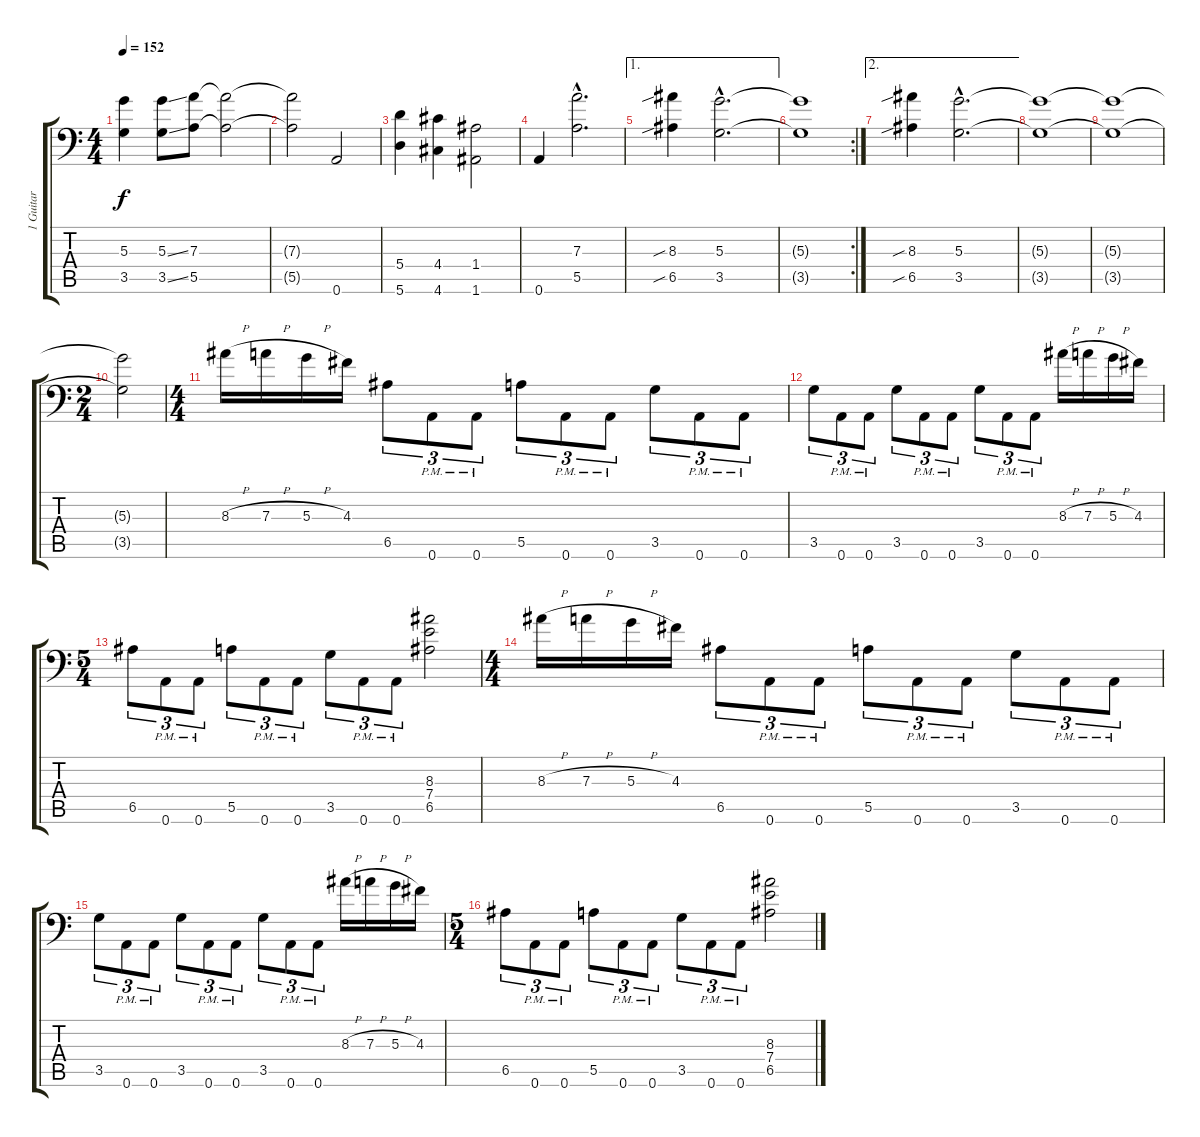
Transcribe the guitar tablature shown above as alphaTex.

\track ("1 Guitar" "1 Guitar") {instrument overdrivenguitar}
\staff {score tabs}
\tuning (B3 Gb3 D3 A2 E2 A1) {hide}
\ts (4 4)
\tempo 152
\clef f4
\ks c
(5.3 3.5).4{dy f} (5.3{ss} 3.5{ss}).8 (7.3 5.5).8 (7.3{t} 5.5{t}).2 |
(7.3{t} 5.5{t}).2 0.6.2 |
(5.4 5.6).4 (4.4 4.6).4 (1.4 1.6).2 |
0.6.4 (7.3{hac} 5.5{hac}).2{d} |
\ae 1
(8.3{sib} 6.5{sib}).4 (5.3{hac} 3.5{hac}).2{d} |
\rc 2
(5.3{t} 3.5{t}).1 |
\ae 2
(8.3{sib} 6.5{sib}).4 (5.3{hac} 3.5{hac}).2{d} |
(5.3{t} 3.5{t}).1 |
(5.3{t} 3.5{t}).1 |
\ts (2 4)
(5.3{t} 3.5{t}).2 |
\ts (4 4)
8.3{h}.16 7.3{h}.16 5.3{h}.16 4.3.16 6.5.8{tu (3 2)} 0.6{pm}.8{tu (3 2)} 0.6{pm}.8{tu (3 2)} 5.5.8{tu (3 2)} 0.6{pm}.8{tu (3 2)} 0.6{pm}.8{tu (3 2)} 3.5.8{tu (3 2)} 0.6{pm}.8{tu (3 2)} 0.6{pm}.8{tu (3 2)} |
3.5.8{tu (3 2)} 0.6{pm}.8{tu (3 2)} 0.6{pm}.8{tu (3 2)} 3.5.8{tu (3 2)} 0.6{pm}.8{tu (3 2)} 0.6{pm}.8{tu (3 2)} 3.5.8{tu (3 2)} 0.6{pm}.8{tu (3 2)} 0.6{pm}.8{tu (3 2)} 8.3{h}.16 7.3{h}.16 5.3{h}.16 4.3.16 |
\ts (5 4)
6.5.8{tu (3 2)} 0.6{pm}.8{tu (3 2)} 0.6{pm}.8{tu (3 2)} 5.5.8{tu (3 2)} 0.6{pm}.8{tu (3 2)} 0.6{pm}.8{tu (3 2)} 3.5.8{tu (3 2)} 0.6{pm}.8{tu (3 2)} 0.6{pm}.8{tu (3 2)} (8.3 7.4 6.5).2 |
\ts (4 4)
8.3{h}.16 7.3{h}.16 5.3{h}.16 4.3.16 6.5.8{tu (3 2)} 0.6{pm}.8{tu (3 2)} 0.6{pm}.8{tu (3 2)} 5.5.8{tu (3 2)} 0.6{pm}.8{tu (3 2)} 0.6{pm}.8{tu (3 2)} 3.5.8{tu (3 2)} 0.6{pm}.8{tu (3 2)} 0.6{pm}.8{tu (3 2)} |
3.5.8{tu (3 2)} 0.6{pm}.8{tu (3 2)} 0.6{pm}.8{tu (3 2)} 3.5.8{tu (3 2)} 0.6{pm}.8{tu (3 2)} 0.6{pm}.8{tu (3 2)} 3.5.8{tu (3 2)} 0.6{pm}.8{tu (3 2)} 0.6{pm}.8{tu (3 2)} 8.3{h}.16 7.3{h}.16 5.3{h}.16 4.3.16 |
\ts (5 4)
6.5.8{tu (3 2)} 0.6{pm}.8{tu (3 2)} 0.6{pm}.8{tu (3 2)} 5.5.8{tu (3 2)} 0.6{pm}.8{tu (3 2)} 0.6{pm}.8{tu (3 2)} 3.5.8{tu (3 2)} 0.6{pm}.8{tu (3 2)} 0.6{pm}.8{tu (3 2)} (8.3 7.4 6.5).2
